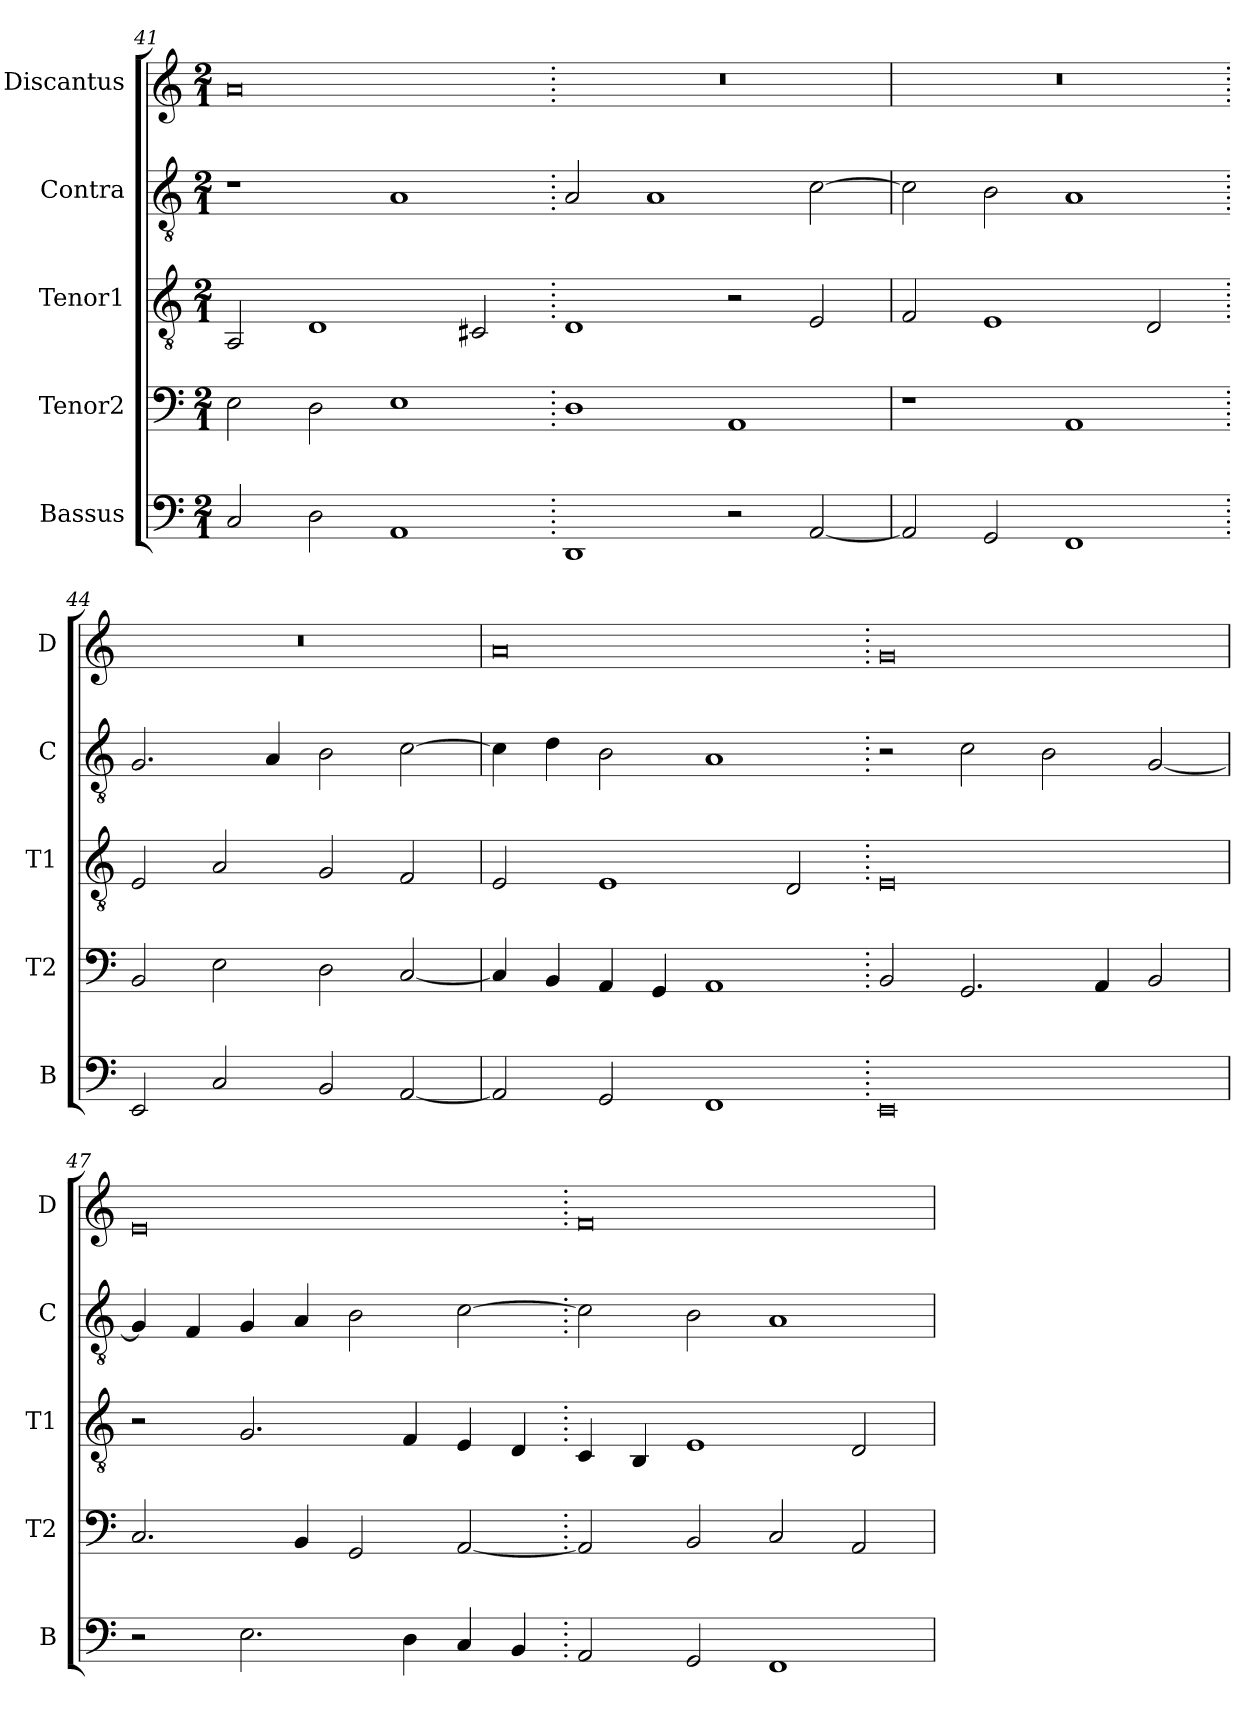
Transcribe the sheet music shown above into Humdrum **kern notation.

**kern	**kern	**kern	**kern	**kern
*part5	*part4	*part3	*part2	*part1
*staff5	*staff4	*staff3	*staff2	*staff1
*I"Bassus	*I"Tenor2	*I"Tenor1	*I"Contra	*I"Discantus
*I'B	*I'T2	*I'T1	*I'C	*I'D
*clefF4	*clefF4	*clefGv2	*clefGv2	*clefG2
*k[]	*k[]	*k[]	*k[]	*k[]
*M2/1	*M2/1	*M2/1	*M2/1	*M2/1
=41	=41	=41	=41	=41
2C/	2E\	2AA/	1r	0a
2D\	2D\	1D	.	.
1AA	1E	.	1A	.
.	.	2C#X/	.	.
=42.	=42.	=42.	=42.	=42.
1DD	1D	1D	2A/	0r
.	.	.	1A	.
2r	1AA	2r	.	.
[2AA/	.	2E/	[2c\	.
=43	=43	=43	=43	=43
2AA/]	1r	2F/	2c\]	0r
2GG/	.	1E	2B\	.
1FF	1AA	.	1A	.
.	.	2D/	.	.
=44.	=44.	=44.	=44.	=44.
2EE/	2BB/	2E/	2.G/	0r
2C/	2E\	2A/	.	.
.	.	.	4A/	.
2BB/	2D\	2G/	2B\	.
[2AA/	[2C/	2F/	[2c\	.
=45	=45	=45	=45	=45
2AA/]	4C/]	2E/	4c\]	0a
.	4BB/	.	4d\	.
2GG/	4AA/	1E	2B\	.
.	4GG/	.	.	.
1FF	1AA	.	1A	.
.	.	2D/	.	.
=46.	=46.	=46.	=46.	=46.
0EE	2BB/	0E	2r	0g
.	2.GG/	.	2c\	.
.	.	.	2B\	.
.	4AA/	.	.	.
.	2BB/	.	[2G/	.
=47	=47	=47	=47	=47
2r	2.C/	2r	4G/]	0e
.	.	.	4F/	.
2.E\	.	2.G/	4G/	.
.	4BB/	.	4A/	.
.	2GG/	.	2B\	.
4D\	.	4F/	.	.
4C/	[2AA/	4E/	[2c\	.
4BB/	.	4D/	.	.
=48.	=48.	=48.	=48.	=48.
2AA/	2AA/]	4C/	2c\]	0f
.	.	4BB/	.	.
2GG/	2BB/	1E	2B\	.
1FF	2C/	.	1A	.
.	2AA/	2D/	.	.
=	=	=	=	=
*-	*-	*-	*-	*-
